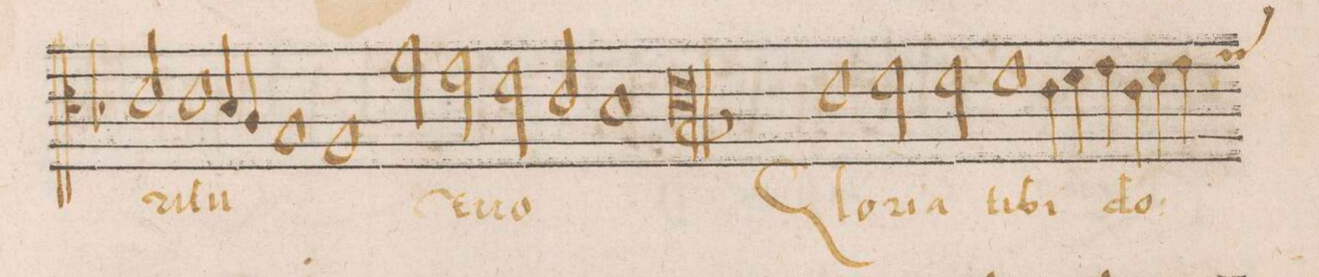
**kern	**text
*I"CANTVS	*
*clefC4	*
*k[b-]	*
*met(C|)	*
*M2/1	*
2c/	.
1c\	-ri-
=9-	=9-
4B-/	-tu
4A/	.
1G	.
=10-	=10-
1F	.
2f\	.
2e\	tu-
=11-	=11-
2d\	-o
2c/	.
1B-	.
=12-	=12-
0c\	.
=13-	=13-
1c	Glo-
2d\	-ri-
2d\	-a
=14-	=14-
1d	ti-
4c\	-bi
4d\	.
4e\	.
4c\	do-
=15-	=15-
4d\	.
*custos:f	*
4e\	.
*-	*-
